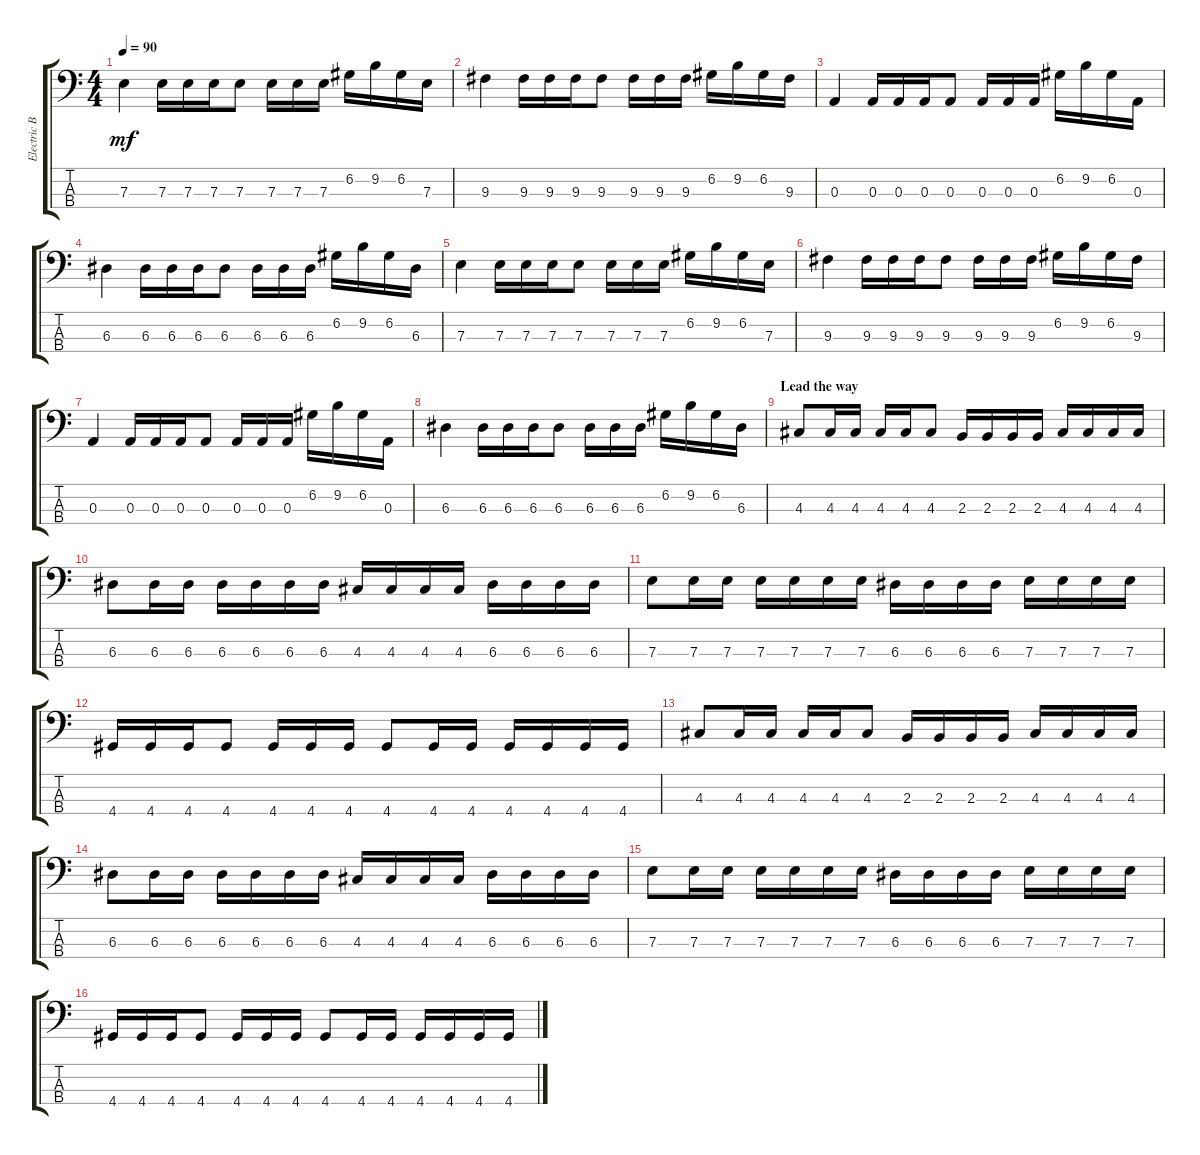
\track ("Electric Bass" "Electric B") {instrument electricbassfinger}
\staff {score tabs}
\tuning (G2 D2 A1 E1) {hide}
\ts (4 4)
\tempo 90
\clef f4
\ks c
7.3.4{dy mf instrument electricbassfinger} 7.3.16 7.3.16 7.3.16 7.3.8 7.3.16 7.3.16 7.3.16 6.2.16 9.2.16 6.2.16 7.3.16 |
9.3.4 9.3.16 9.3.16 9.3.16 9.3.8 9.3.16 9.3.16 9.3.16 6.2.16 9.2.16 6.2.16 9.3.16 |
0.3.4 0.3.16 0.3.16 0.3.16 0.3.8 0.3.16 0.3.16 0.3.16 6.2.16 9.2.16 6.2.16 0.3.16 |
6.3.4 6.3.16 6.3.16 6.3.16 6.3.8 6.3.16 6.3.16 6.3.16 6.2.16 9.2.16 6.2.16 6.3.16 |
7.3.4 7.3.16 7.3.16 7.3.16 7.3.8 7.3.16 7.3.16 7.3.16 6.2.16 9.2.16 6.2.16 7.3.16 |
9.3.4 9.3.16 9.3.16 9.3.16 9.3.8 9.3.16 9.3.16 9.3.16 6.2.16 9.2.16 6.2.16 9.3.16 |
0.3.4 0.3.16 0.3.16 0.3.16 0.3.8 0.3.16 0.3.16 0.3.16 6.2.16 9.2.16 6.2.16 0.3.16 |
6.3.4 6.3.16 6.3.16 6.3.16 6.3.8 6.3.16 6.3.16 6.3.16 6.2.16 9.2.16 6.2.16 6.3.16 |
\section ("" "Lead the way")
4.3.8 4.3.16 4.3.16 4.3.16 4.3.16 4.3.8 2.3.16 2.3.16 2.3.16 2.3.16 4.3.16 4.3.16 4.3.16 4.3.16 |
6.3.8 6.3.16 6.3.16 6.3.16 6.3.16 6.3.16 6.3.16 4.3.16 4.3.16 4.3.16 4.3.16 6.3.16 6.3.16 6.3.16 6.3.16 |
7.3.8 7.3.16 7.3.16 7.3.16 7.3.16 7.3.16 7.3.16 6.3.16 6.3.16 6.3.16 6.3.16 7.3.16 7.3.16 7.3.16 7.3.16 |
4.4.16 4.4.16 4.4.16 4.4.8 4.4.16 4.4.16 4.4.16 4.4.8 4.4.16 4.4.16 4.4.16 4.4.16 4.4.16 4.4.16 |
4.3.8 4.3.16 4.3.16 4.3.16 4.3.16 4.3.8 2.3.16 2.3.16 2.3.16 2.3.16 4.3.16 4.3.16 4.3.16 4.3.16 |
6.3.8 6.3.16 6.3.16 6.3.16 6.3.16 6.3.16 6.3.16 4.3.16 4.3.16 4.3.16 4.3.16 6.3.16 6.3.16 6.3.16 6.3.16 |
7.3.8 7.3.16 7.3.16 7.3.16 7.3.16 7.3.16 7.3.16 6.3.16 6.3.16 6.3.16 6.3.16 7.3.16 7.3.16 7.3.16 7.3.16 |
4.4.16 4.4.16 4.4.16 4.4.8 4.4.16 4.4.16 4.4.16 4.4.8 4.4.16 4.4.16 4.4.16 4.4.16 4.4.16 4.4.16
